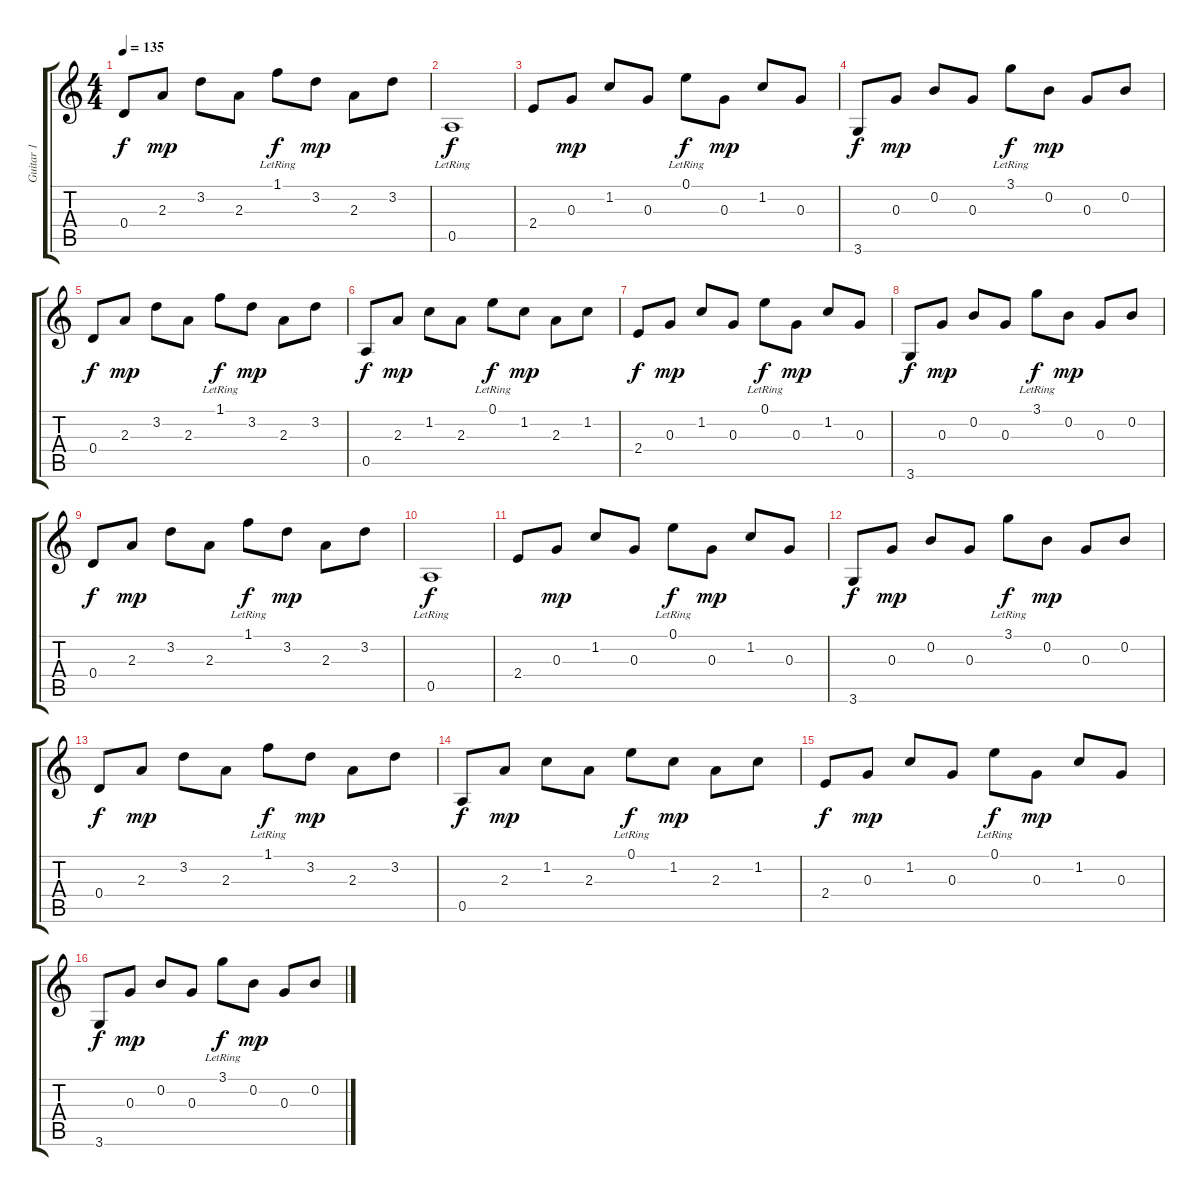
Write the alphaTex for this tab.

\track ("Guitar 1" "Guitar 1") {instrument acousticguitarnylon}
\staff {score tabs}
\tuning (E4 B3 G3 D3 A2 E2) {hide}
\ts (4 4)
\tempo 135
\clef g2
\ks c
0.4.8{dy f} 2.3.8{dy mp} 3.2.8 2.3.8 1.1{lr}.8{dy f} 3.2.8{dy mp} 2.3.8 3.2.8 |
0.5{lr}.1{dy f} |
2.4.8 0.3.8{dy mp} 1.2.8 0.3.8 0.1{lr}.8{dy f} 0.3.8{dy mp} 1.2.8 0.3.8 |
3.6.8{dy f} 0.3.8{dy mp} 0.2.8 0.3.8 3.1{lr}.8{dy f} 0.2.8{dy mp} 0.3.8 0.2.8 |
0.4.8{dy f} 2.3.8{dy mp} 3.2.8 2.3.8 1.1{lr}.8{dy f} 3.2.8{dy mp} 2.3.8 3.2.8 |
0.5.8{dy f} 2.3.8{dy mp} 1.2.8 2.3.8 0.1{lr}.8{dy f} 1.2.8{dy mp} 2.3.8 1.2.8 |
2.4.8{dy f} 0.3.8{dy mp} 1.2.8 0.3.8 0.1{lr}.8{dy f} 0.3.8{dy mp} 1.2.8 0.3.8 |
3.6.8{dy f} 0.3.8{dy mp} 0.2.8 0.3.8 3.1{lr}.8{dy f} 0.2.8{dy mp} 0.3.8 0.2.8 |
0.4.8{dy f} 2.3.8{dy mp} 3.2.8 2.3.8 1.1{lr}.8{dy f} 3.2.8{dy mp} 2.3.8{volume 11} 3.2.8 |
0.5{lr}.1{dy f} |
2.4.8{volume 9} 0.3.8{dy mp} 1.2.8 0.3.8 0.1{lr}.8{dy f} 0.3.8{dy mp} 1.2.8 0.3.8 |
3.6.8{dy f volume 7} 0.3.8{dy mp} 0.2.8 0.3.8 3.1{lr}.8{dy f} 0.2.8{dy mp} 0.3.8 0.2.8 |
0.4.8{dy f} 2.3.8{dy mp} 3.2.8 2.3.8 1.1{lr}.8{dy f} 3.2.8{dy mp} 2.3.8 3.2.8 |
0.5.8{dy f} 2.3.8{dy mp} 1.2.8 2.3.8 0.1{lr}.8{dy f} 1.2.8{dy mp} 2.3.8 1.2.8 |
2.4.8{dy f volume 5} 0.3.8{dy mp} 1.2.8 0.3.8 0.1{lr}.8{dy f} 0.3.8{dy mp} 1.2.8 0.3.8 |
3.6.8{dy f volume 3} 0.3.8{dy mp} 0.2.8 0.3.8 3.1{lr}.8{dy f} 0.2.8{dy mp} 0.3.8 0.2.8
